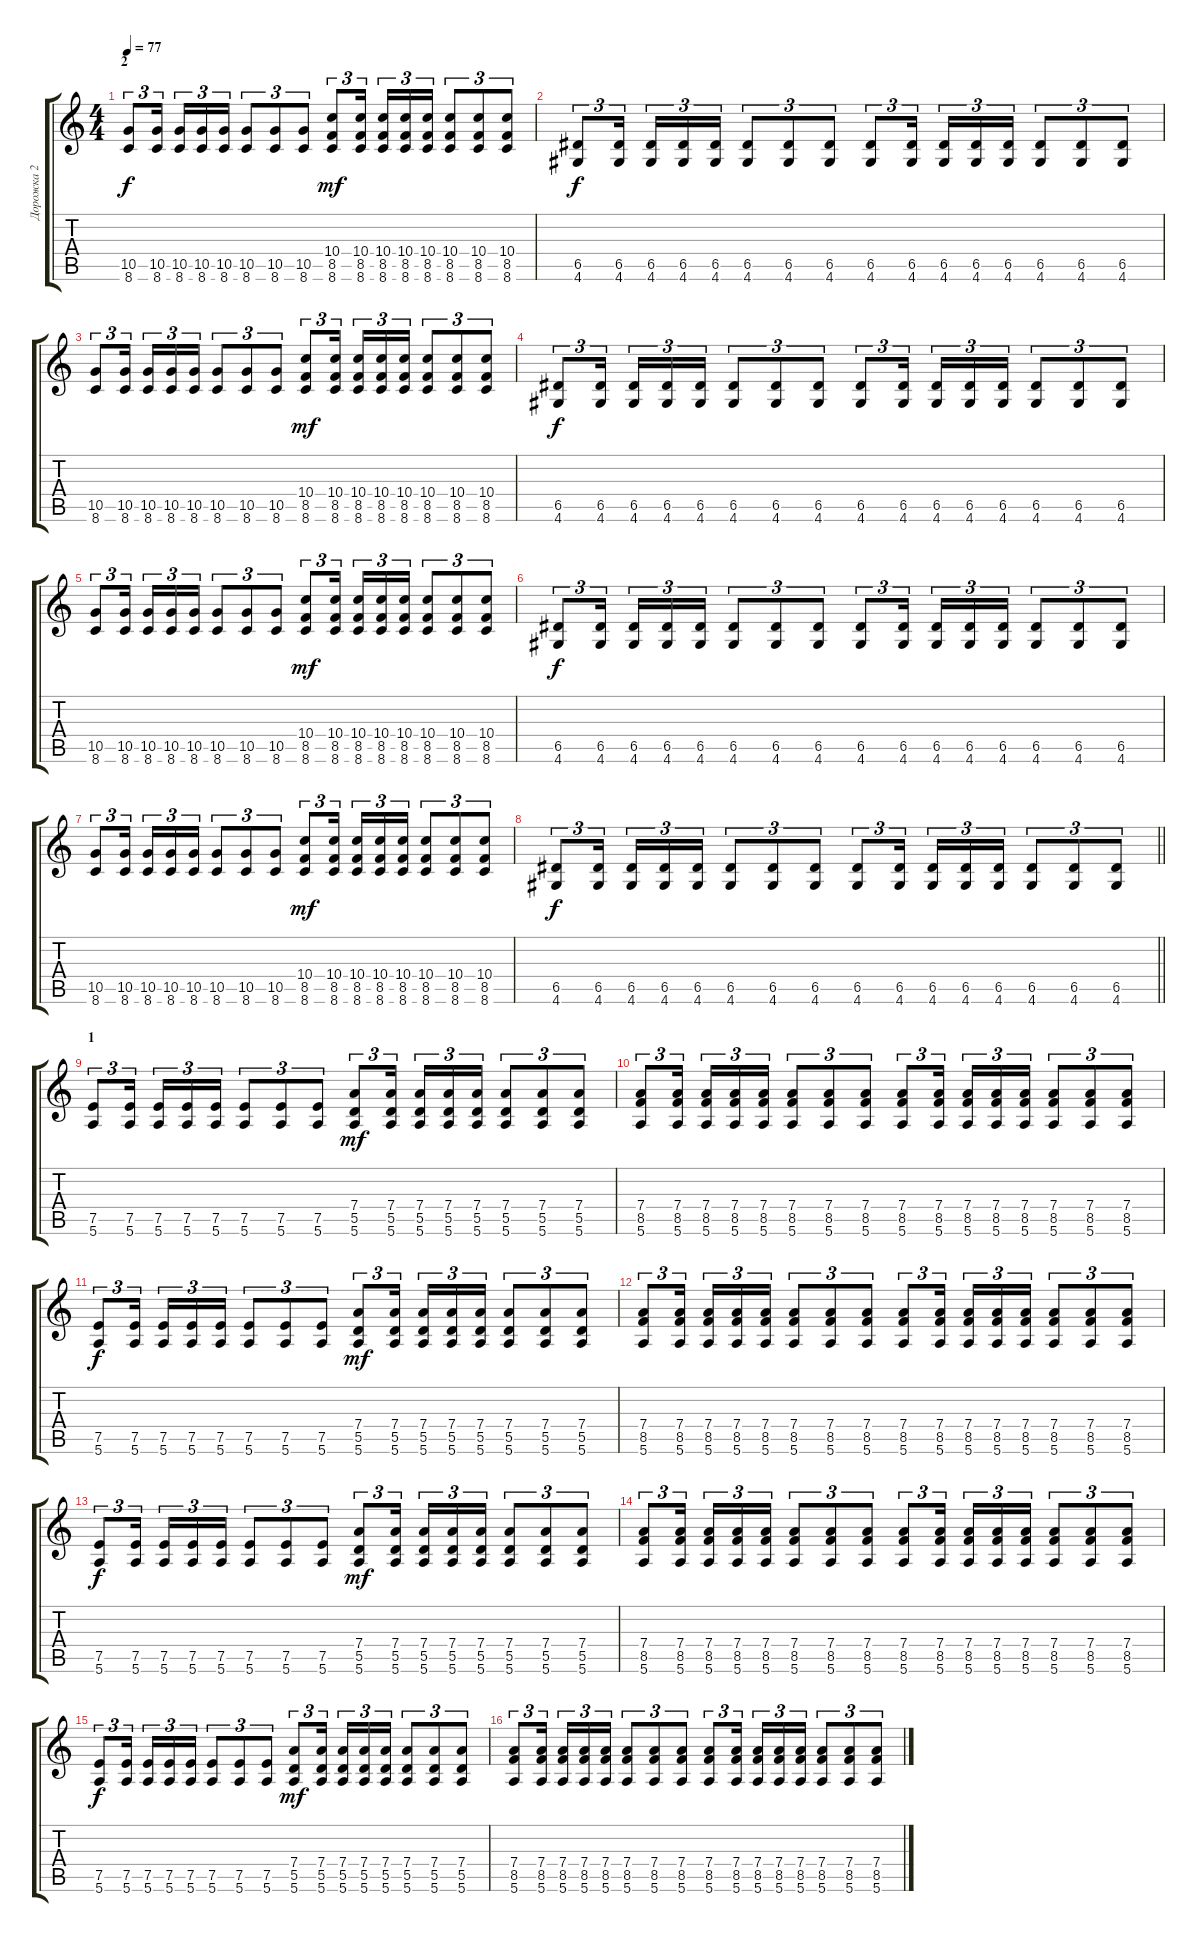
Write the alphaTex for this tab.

\track ("Дорожка 2" "Дорожка 2") {instrument distortionguitar}
\staff {score tabs}
\tuning (E4 B3 G3 D3 A2 E2) {hide}
\ts (4 4)
\section ("" "2")
\tempo 77
\clef g2
\ks c
(10.5 8.6).8{tu (3 2) dy f} (10.5 8.6).16{tu (3 2) beam splitsecondary} (10.5 8.6).16{tu (3 2)} (10.5 8.6).16{tu (3 2)} (10.5 8.6).16{tu (3 2)} (10.5 8.6).8{tu (3 2)} (10.5 8.6).8{tu (3 2)} (10.5 8.6).8{tu (3 2)} (10.4 8.5 8.6).8{tu (3 2) dy mf} (10.4 8.5 8.6).16{tu (3 2) beam splitsecondary} (10.4 8.5 8.6).16{tu (3 2)} (10.4 8.5 8.6).16{tu (3 2)} (10.4 8.5 8.6).16{tu (3 2)} (10.4 8.5 8.6).8{tu (3 2)} (10.4 8.5 8.6).8{tu (3 2)} (10.4 8.5 8.6).8{tu (3 2)} |
(6.5 4.6).8{tu (3 2) dy f} (6.5 4.6).16{tu (3 2) beam splitsecondary} (6.5 4.6).16{tu (3 2)} (6.5 4.6).16{tu (3 2)} (6.5 4.6).16{tu (3 2)} (6.5 4.6).8{tu (3 2)} (6.5 4.6).8{tu (3 2)} (6.5 4.6).8{tu (3 2)} (6.5 4.6).8{tu (3 2)} (6.5 4.6).16{tu (3 2) beam splitsecondary} (6.5 4.6).16{tu (3 2)} (6.5 4.6).16{tu (3 2)} (6.5 4.6).16{tu (3 2)} (6.5 4.6).8{tu (3 2)} (6.5 4.6).8{tu (3 2)} (6.5 4.6).8{tu (3 2)} |
(10.5 8.6).8{tu (3 2)} (10.5 8.6).16{tu (3 2) beam splitsecondary} (10.5 8.6).16{tu (3 2)} (10.5 8.6).16{tu (3 2)} (10.5 8.6).16{tu (3 2)} (10.5 8.6).8{tu (3 2)} (10.5 8.6).8{tu (3 2)} (10.5 8.6).8{tu (3 2)} (10.4 8.5 8.6).8{tu (3 2) dy mf} (10.4 8.5 8.6).16{tu (3 2) beam splitsecondary} (10.4 8.5 8.6).16{tu (3 2)} (10.4 8.5 8.6).16{tu (3 2)} (10.4 8.5 8.6).16{tu (3 2)} (10.4 8.5 8.6).8{tu (3 2)} (10.4 8.5 8.6).8{tu (3 2)} (10.4 8.5 8.6).8{tu (3 2)} |
(6.5 4.6).8{tu (3 2) dy f} (6.5 4.6).16{tu (3 2) beam splitsecondary} (6.5 4.6).16{tu (3 2)} (6.5 4.6).16{tu (3 2)} (6.5 4.6).16{tu (3 2)} (6.5 4.6).8{tu (3 2)} (6.5 4.6).8{tu (3 2)} (6.5 4.6).8{tu (3 2)} (6.5 4.6).8{tu (3 2)} (6.5 4.6).16{tu (3 2) beam splitsecondary} (6.5 4.6).16{tu (3 2)} (6.5 4.6).16{tu (3 2)} (6.5 4.6).16{tu (3 2)} (6.5 4.6).8{tu (3 2)} (6.5 4.6).8{tu (3 2)} (6.5 4.6).8{tu (3 2)} |
(10.5 8.6).8{tu (3 2)} (10.5 8.6).16{tu (3 2) beam splitsecondary} (10.5 8.6).16{tu (3 2)} (10.5 8.6).16{tu (3 2)} (10.5 8.6).16{tu (3 2)} (10.5 8.6).8{tu (3 2)} (10.5 8.6).8{tu (3 2)} (10.5 8.6).8{tu (3 2)} (10.4 8.5 8.6).8{tu (3 2) dy mf} (10.4 8.5 8.6).16{tu (3 2) beam splitsecondary} (10.4 8.5 8.6).16{tu (3 2)} (10.4 8.5 8.6).16{tu (3 2)} (10.4 8.5 8.6).16{tu (3 2)} (10.4 8.5 8.6).8{tu (3 2)} (10.4 8.5 8.6).8{tu (3 2)} (10.4 8.5 8.6).8{tu (3 2)} |
(6.5 4.6).8{tu (3 2) dy f} (6.5 4.6).16{tu (3 2) beam splitsecondary} (6.5 4.6).16{tu (3 2)} (6.5 4.6).16{tu (3 2)} (6.5 4.6).16{tu (3 2)} (6.5 4.6).8{tu (3 2)} (6.5 4.6).8{tu (3 2)} (6.5 4.6).8{tu (3 2)} (6.5 4.6).8{tu (3 2)} (6.5 4.6).16{tu (3 2) beam splitsecondary} (6.5 4.6).16{tu (3 2)} (6.5 4.6).16{tu (3 2)} (6.5 4.6).16{tu (3 2)} (6.5 4.6).8{tu (3 2)} (6.5 4.6).8{tu (3 2)} (6.5 4.6).8{tu (3 2)} |
(10.5 8.6).8{tu (3 2)} (10.5 8.6).16{tu (3 2) beam splitsecondary} (10.5 8.6).16{tu (3 2)} (10.5 8.6).16{tu (3 2)} (10.5 8.6).16{tu (3 2)} (10.5 8.6).8{tu (3 2)} (10.5 8.6).8{tu (3 2)} (10.5 8.6).8{tu (3 2)} (10.4 8.5 8.6).8{tu (3 2) dy mf} (10.4 8.5 8.6).16{tu (3 2) beam splitsecondary} (10.4 8.5 8.6).16{tu (3 2)} (10.4 8.5 8.6).16{tu (3 2)} (10.4 8.5 8.6).16{tu (3 2)} (10.4 8.5 8.6).8{tu (3 2)} (10.4 8.5 8.6).8{tu (3 2)} (10.4 8.5 8.6).8{tu (3 2)} |
\barLineRight lightlight
(6.5 4.6).8{tu (3 2) dy f} (6.5 4.6).16{tu (3 2) beam splitsecondary} (6.5 4.6).16{tu (3 2)} (6.5 4.6).16{tu (3 2)} (6.5 4.6).16{tu (3 2)} (6.5 4.6).8{tu (3 2)} (6.5 4.6).8{tu (3 2)} (6.5 4.6).8{tu (3 2)} (6.5 4.6).8{tu (3 2)} (6.5 4.6).16{tu (3 2) beam splitsecondary} (6.5 4.6).16{tu (3 2)} (6.5 4.6).16{tu (3 2)} (6.5 4.6).16{tu (3 2)} (6.5 4.6).8{tu (3 2)} (6.5 4.6).8{tu (3 2)} (6.5 4.6).8{tu (3 2)} |
\section ("" "1")
(7.5 5.6).8{tu (3 2)} (7.5 5.6).16{tu (3 2) beam splitsecondary} (7.5 5.6).16{tu (3 2)} (7.5 5.6).16{tu (3 2)} (7.5 5.6).16{tu (3 2)} (7.5 5.6).8{tu (3 2)} (7.5 5.6).8{tu (3 2)} (7.5 5.6).8{tu (3 2)} (7.4 5.5 5.6).8{tu (3 2) dy mf} (7.4 5.5 5.6).16{tu (3 2) beam splitsecondary} (7.4 5.5 5.6).16{tu (3 2)} (7.4 5.5 5.6).16{tu (3 2)} (7.4 5.5 5.6).16{tu (3 2)} (7.4 5.5 5.6).8{tu (3 2)} (7.4 5.5 5.6).8{tu (3 2)} (7.4 5.5 5.6).8{tu (3 2)} |
(7.4 8.5 5.6).8{tu (3 2)} (7.4 8.5 5.6).16{tu (3 2) beam splitsecondary} (7.4 8.5 5.6).16{tu (3 2)} (7.4 8.5 5.6).16{tu (3 2)} (7.4 8.5 5.6).16{tu (3 2)} (7.4 8.5 5.6).8{tu (3 2)} (7.4 8.5 5.6).8{tu (3 2)} (7.4 8.5 5.6).8{tu (3 2)} (7.4 8.5 5.6).8{tu (3 2)} (7.4 8.5 5.6).16{tu (3 2) beam splitsecondary} (7.4 8.5 5.6).16{tu (3 2)} (7.4 8.5 5.6).16{tu (3 2)} (7.4 8.5 5.6).16{tu (3 2)} (7.4 8.5 5.6).8{tu (3 2)} (7.4 8.5 5.6).8{tu (3 2)} (7.4 8.5 5.6).8{tu (3 2)} |
(7.5 5.6).8{tu (3 2) dy f} (7.5 5.6).16{tu (3 2) beam splitsecondary} (7.5 5.6).16{tu (3 2)} (7.5 5.6).16{tu (3 2)} (7.5 5.6).16{tu (3 2)} (7.5 5.6).8{tu (3 2)} (7.5 5.6).8{tu (3 2)} (7.5 5.6).8{tu (3 2)} (7.4 5.5 5.6).8{tu (3 2) dy mf} (7.4 5.5 5.6).16{tu (3 2) beam splitsecondary} (7.4 5.5 5.6).16{tu (3 2)} (7.4 5.5 5.6).16{tu (3 2)} (7.4 5.5 5.6).16{tu (3 2)} (7.4 5.5 5.6).8{tu (3 2)} (7.4 5.5 5.6).8{tu (3 2)} (7.4 5.5 5.6).8{tu (3 2)} |
(7.4 8.5 5.6).8{tu (3 2)} (7.4 8.5 5.6).16{tu (3 2) beam splitsecondary} (7.4 8.5 5.6).16{tu (3 2)} (7.4 8.5 5.6).16{tu (3 2)} (7.4 8.5 5.6).16{tu (3 2)} (7.4 8.5 5.6).8{tu (3 2)} (7.4 8.5 5.6).8{tu (3 2)} (7.4 8.5 5.6).8{tu (3 2)} (7.4 8.5 5.6).8{tu (3 2)} (7.4 8.5 5.6).16{tu (3 2) beam splitsecondary} (7.4 8.5 5.6).16{tu (3 2)} (7.4 8.5 5.6).16{tu (3 2)} (7.4 8.5 5.6).16{tu (3 2)} (7.4 8.5 5.6).8{tu (3 2)} (7.4 8.5 5.6).8{tu (3 2)} (7.4 8.5 5.6).8{tu (3 2)} |
(7.5 5.6).8{tu (3 2) dy f} (7.5 5.6).16{tu (3 2) beam splitsecondary} (7.5 5.6).16{tu (3 2)} (7.5 5.6).16{tu (3 2)} (7.5 5.6).16{tu (3 2)} (7.5 5.6).8{tu (3 2)} (7.5 5.6).8{tu (3 2)} (7.5 5.6).8{tu (3 2)} (7.4 5.5 5.6).8{tu (3 2) dy mf} (7.4 5.5 5.6).16{tu (3 2) beam splitsecondary} (7.4 5.5 5.6).16{tu (3 2)} (7.4 5.5 5.6).16{tu (3 2)} (7.4 5.5 5.6).16{tu (3 2)} (7.4 5.5 5.6).8{tu (3 2)} (7.4 5.5 5.6).8{tu (3 2)} (7.4 5.5 5.6).8{tu (3 2)} |
(7.4 8.5 5.6).8{tu (3 2)} (7.4 8.5 5.6).16{tu (3 2) beam splitsecondary} (7.4 8.5 5.6).16{tu (3 2)} (7.4 8.5 5.6).16{tu (3 2)} (7.4 8.5 5.6).16{tu (3 2)} (7.4 8.5 5.6).8{tu (3 2)} (7.4 8.5 5.6).8{tu (3 2)} (7.4 8.5 5.6).8{tu (3 2)} (7.4 8.5 5.6).8{tu (3 2)} (7.4 8.5 5.6).16{tu (3 2) beam splitsecondary} (7.4 8.5 5.6).16{tu (3 2)} (7.4 8.5 5.6).16{tu (3 2)} (7.4 8.5 5.6).16{tu (3 2)} (7.4 8.5 5.6).8{tu (3 2)} (7.4 8.5 5.6).8{tu (3 2)} (7.4 8.5 5.6).8{tu (3 2)} |
(7.5 5.6).8{tu (3 2) dy f} (7.5 5.6).16{tu (3 2) beam splitsecondary} (7.5 5.6).16{tu (3 2)} (7.5 5.6).16{tu (3 2)} (7.5 5.6).16{tu (3 2)} (7.5 5.6).8{tu (3 2)} (7.5 5.6).8{tu (3 2)} (7.5 5.6).8{tu (3 2)} (7.4 5.5 5.6).8{tu (3 2) dy mf} (7.4 5.5 5.6).16{tu (3 2) beam splitsecondary} (7.4 5.5 5.6).16{tu (3 2)} (7.4 5.5 5.6).16{tu (3 2)} (7.4 5.5 5.6).16{tu (3 2)} (7.4 5.5 5.6).8{tu (3 2)} (7.4 5.5 5.6).8{tu (3 2)} (7.4 5.5 5.6).8{tu (3 2)} |
(7.4 8.5 5.6).8{tu (3 2)} (7.4 8.5 5.6).16{tu (3 2) beam splitsecondary} (7.4 8.5 5.6).16{tu (3 2)} (7.4 8.5 5.6).16{tu (3 2)} (7.4 8.5 5.6).16{tu (3 2)} (7.4 8.5 5.6).8{tu (3 2)} (7.4 8.5 5.6).8{tu (3 2)} (7.4 8.5 5.6).8{tu (3 2)} (7.4 8.5 5.6).8{tu (3 2)} (7.4 8.5 5.6).16{tu (3 2) beam splitsecondary} (7.4 8.5 5.6).16{tu (3 2)} (7.4 8.5 5.6).16{tu (3 2)} (7.4 8.5 5.6).16{tu (3 2)} (7.4 8.5 5.6).8{tu (3 2)} (7.4 8.5 5.6).8{tu (3 2)} (7.4 8.5 5.6).8{tu (3 2)}
